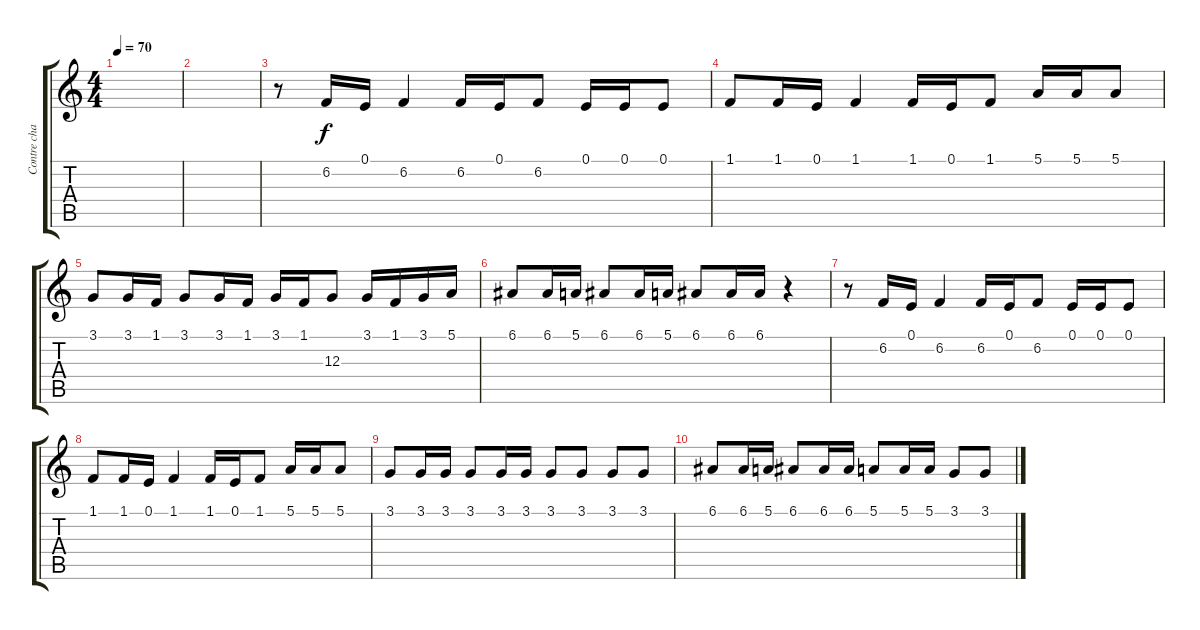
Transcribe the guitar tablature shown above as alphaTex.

\track ("Contre chant" "Contre cha") {instrument brightacousticpiano}
\staff {score tabs}
\tuning (E4 B3 G3 D3 A2 E2) {hide}
\ts (4 4)
\tempo 70
\clef g2
\ks c
|
|
r.8 6.2.16 0.1.16 6.2.4 6.2.16 0.1.16 6.2.8 0.1.16 0.1.16 0.1.8 |
1.1.8 1.1.16 0.1.16 1.1.4 1.1.16 0.1.16 1.1.8 5.1.16 5.1.16 5.1.8 |
3.1.8 3.1.16 1.1.16 3.1.8 3.1.16 1.1.16 3.1.16 1.1.16 12.3.8 3.1.16 1.1.16 3.1.16 5.1.16 |
6.1.8 6.1.16 5.1.16 6.1.8 6.1.16 5.1.16 6.1.8 6.1.16 6.1.16 r.4 |
r.8 6.2.16 0.1.16 6.2.4 6.2.16 0.1.16 6.2.8 0.1.16 0.1.16 0.1.8 |
1.1.8 1.1.16 0.1.16 1.1.4 1.1.16 0.1.16 1.1.8 5.1.16 5.1.16 5.1.8 |
3.1.8 3.1.16 3.1.16 3.1.8 3.1.16 3.1.16 3.1.8 3.1.8 3.1.8 3.1.8 |
6.1.8 6.1.16 5.1.16 6.1.8 6.1.16 6.1.16 5.1.8 5.1.16 5.1.16 3.1.8 3.1.8
